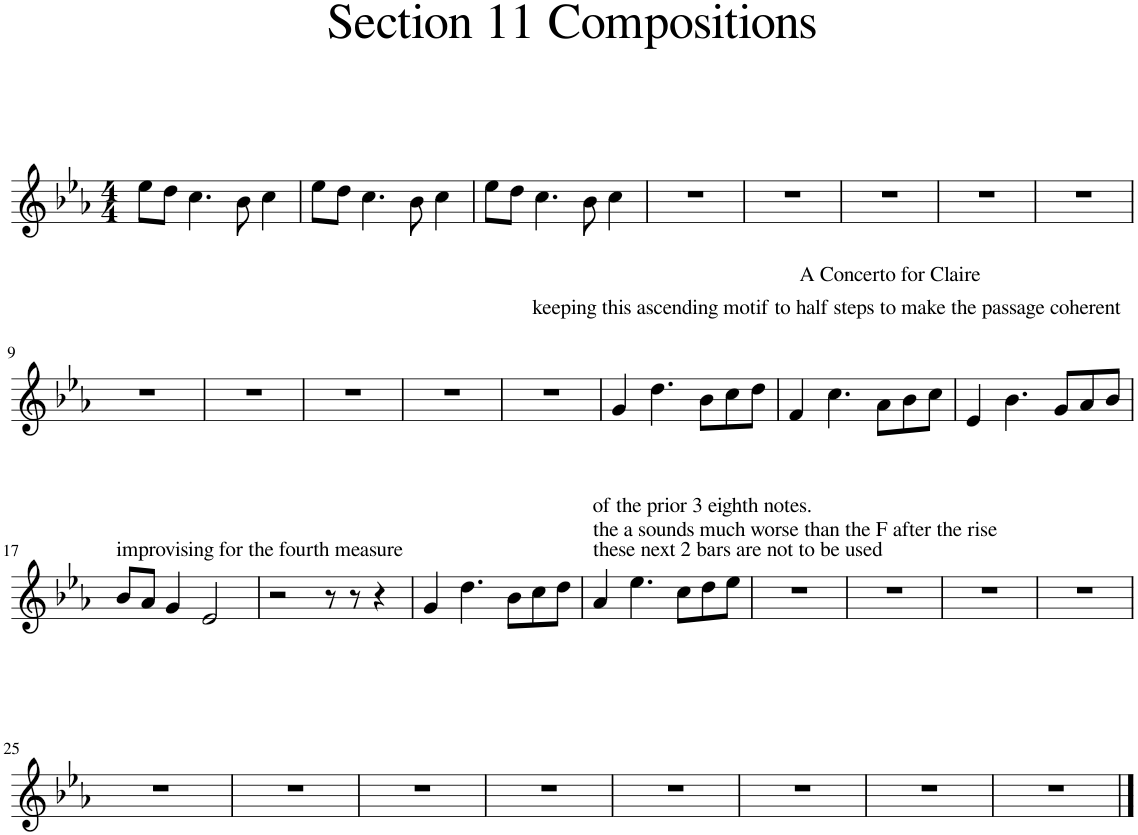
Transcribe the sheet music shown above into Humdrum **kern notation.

**kern
*part1
*staff1
*I"Piano
*I'Pno.
*clefG2
*k[b-e-a-]
*M4/4
=1
8ee-\L
8dd\J
4.cc\
8b-\
4cc\
=2
8ee-\L
8dd\J
4.cc\
8b-\
4cc\
=3
8ee-\L
8dd\J
4.cc\
8b-\
4cc\
=4
1r
=5
1r
=6
1r
=7
1r
=8
1r
!!LO:LB:g=z
=9
1r
=10
1r
=11
1r
=12
1r
=13
1r
=14
4g/
4.dd\
8b-\L
!LO:TX:a:t=keeping this ascending motif to half steps to make the passage coherent
8cc\
8dd\J
=15
4f/
4.cc\
8a-\L
8b-\
!LO:TX:a:t=A Concerto for Claire
8cc\J
=16
4e-/
4.b-\
8g/L
8a-/
8b-/J
!!LO:LB:g=z
=17
!LO:TX:a:t=improvising for the fourth measure
8b-/L
8a-/J
4g/
2e-/
=18
2r
8r
8r
4r
=19
4g/
4.dd\
8b-\L
8cc\
8dd\J
=20
!LO:TX:a:t=these next 2 bars are not to be used
!LO:TX:a:t=the a sounds much worse than the F after the rise
!LO:TX:a:t=of the prior 3 eighth notes.
4a-/
4.ee-\
8cc\L
8dd\
8ee-\J
=21
1r
=22
1r
=23
1r
=24
1r
!!LO:LB:g=z
=25
1r
=26
1r
=27
1r
=28
1r
=29
1r
=30
1r
=31
1r
=32
1r
==
*-
